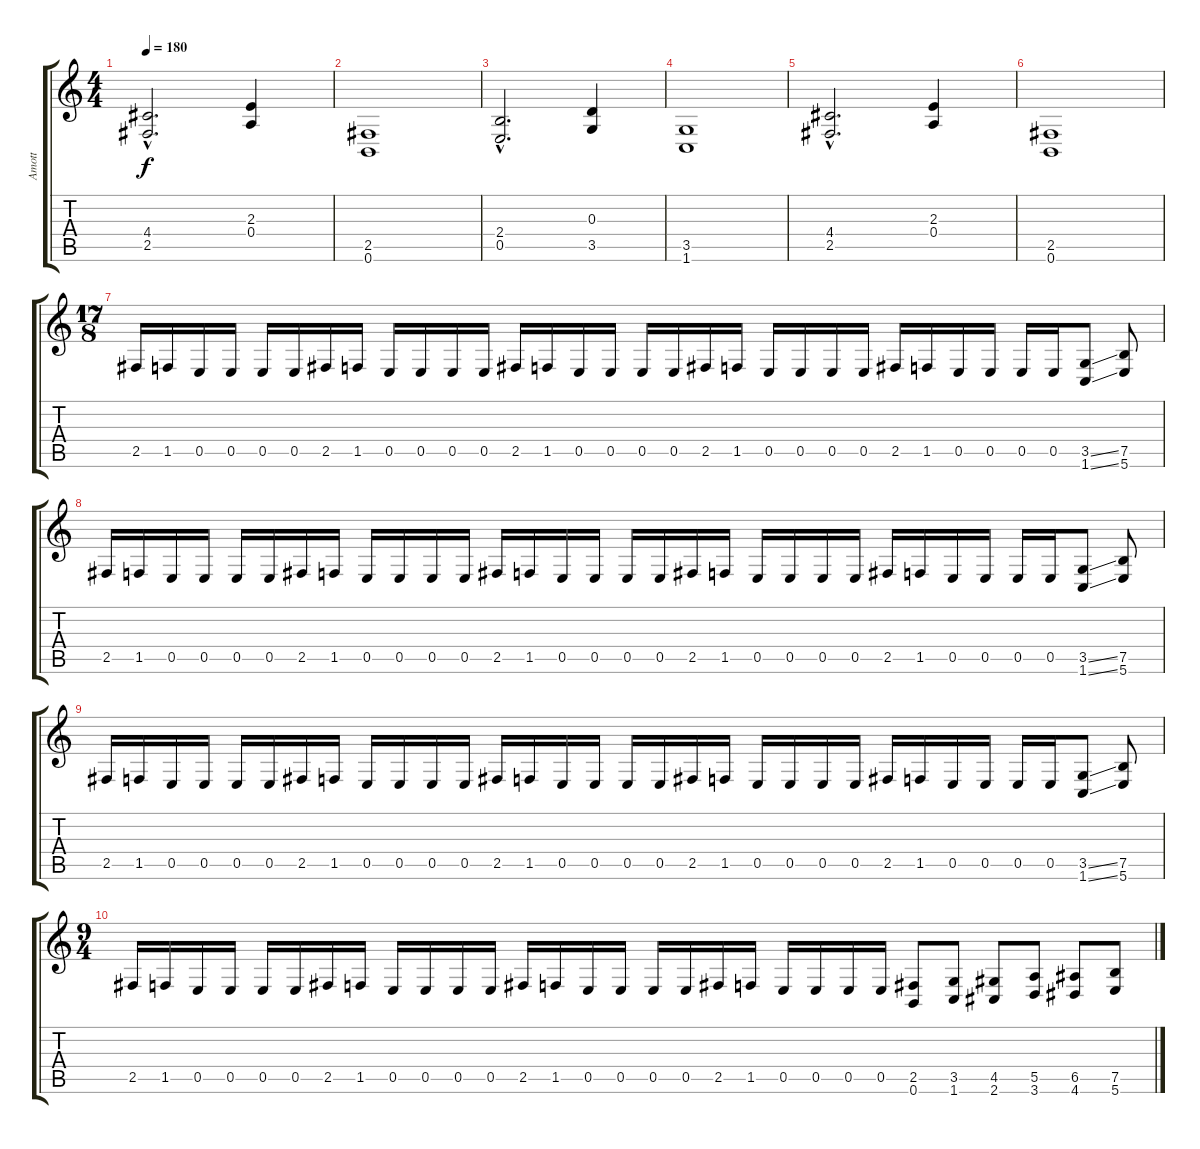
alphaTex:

\track ("Amott" "Amott") {instrument distortionguitar}
\staff {score tabs}
\tuning (B3 Gb3 D3 A2 E2 B1) {hide}
\ts (4 4)
\tempo 180
\clef g2
\ks c
(4.4{hac} 2.5{hac}).2{d dy f} (2.3 0.4).4 |
(2.5 0.6).1 |
(2.4{hac} 0.5{hac}).2{d} (0.3 3.5).4 |
(3.5 1.6).1 |
(4.4{hac} 2.5{hac}).2{d} (2.3 0.4).4 |
(2.5 0.6).1 |
\ts (17 8)
2.5.16 1.5.16 0.5.16 0.5.16 0.5.16 0.5.16 2.5.16 1.5.16 0.5.16 0.5.16 0.5.16 0.5.16 2.5.16 1.5.16 0.5.16 0.5.16 0.5.16 0.5.16 2.5.16 1.5.16 0.5.16 0.5.16 0.5.16 0.5.16 2.5.16 1.5.16 0.5.16 0.5.16 0.5.16 0.5.16 (3.5{ss} 1.6{ss}).8 (7.5 5.6).8 |
2.5.16 1.5.16 0.5.16 0.5.16 0.5.16 0.5.16 2.5.16 1.5.16 0.5.16 0.5.16 0.5.16 0.5.16 2.5.16 1.5.16 0.5.16 0.5.16 0.5.16 0.5.16 2.5.16 1.5.16 0.5.16 0.5.16 0.5.16 0.5.16 2.5.16 1.5.16 0.5.16 0.5.16 0.5.16 0.5.16 (3.5{ss} 1.6{ss}).8 (7.5 5.6).8 |
2.5.16 1.5.16 0.5.16 0.5.16 0.5.16 0.5.16 2.5.16 1.5.16 0.5.16 0.5.16 0.5.16 0.5.16 2.5.16 1.5.16 0.5.16 0.5.16 0.5.16 0.5.16 2.5.16 1.5.16 0.5.16 0.5.16 0.5.16 0.5.16 2.5.16 1.5.16 0.5.16 0.5.16 0.5.16 0.5.16 (3.5{ss} 1.6{ss}).8 (7.5 5.6).8 |
\ts (9 4)
2.5.16 1.5.16 0.5.16 0.5.16 0.5.16 0.5.16 2.5.16 1.5.16 0.5.16 0.5.16 0.5.16 0.5.16 2.5.16 1.5.16 0.5.16 0.5.16 0.5.16 0.5.16 2.5.16 1.5.16 0.5.16 0.5.16 0.5.16 0.5.16 (2.5 0.6).8 (3.5 1.6).8 (4.5 2.6).8 (5.5 3.6).8 (6.5 4.6).8 (7.5 5.6).8
